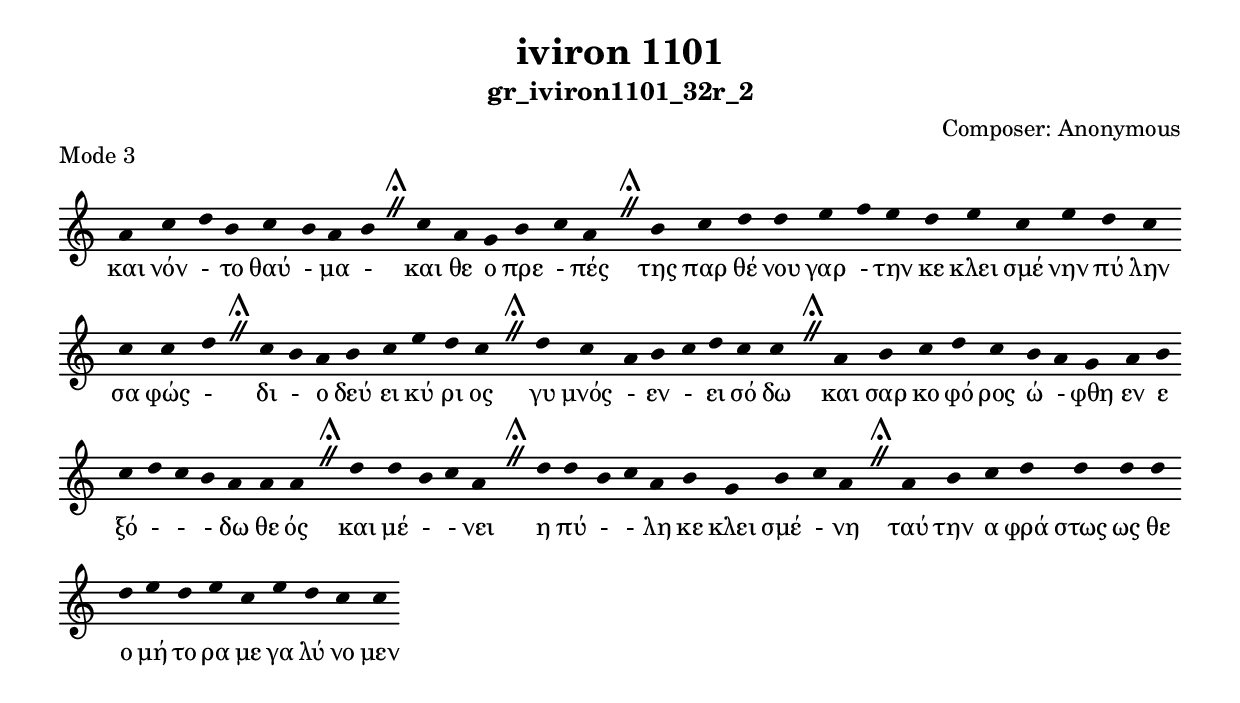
\include "gregorian.ly"

	\header {
 	  title = "iviron 1101"
	  subtitle = "gr_iviron1101_32r_2"
	  composer = "Composer: Αnonymous"
	  piece = "Mode 3"
	}

	chant = {
	  a'4 c''4 d''4 b'4 c''4 b'4 a'4 b'4 \divisioMaior
 c''4 a'4 g'4 b'4 c''4 a'4 \divisioMaior
 b'4 c''4 d''4 d''4 e''4 f''4 e''4 d''4 e''4 c''4 e''4 d''4 c''4 c''4 c''4 d''4 \divisioMaior
 c''4 b'4 a'4 b'4 c''4 e''4 d''4 c''4 \divisioMaior
 d''4 c''4 a'4 b'4 c''4 d''4 c''4 c''4 \divisioMaior
 a'4 b'4 c''4 d''4 c''4 b'4 a'4 g'4 a'4 b'4 c''4 d''4 c''4 b'4 a'4 a'4 a'4 \divisioMaior
 d''4 d''4 b'4 c''4 a'4 \divisioMaior
 d''4 d''4 b'4 c''4 a'4 b'4 g'4 b'4 c''4 a'4 \divisioMaior
 a'4 b'4 c''4 d''4 d''4 d''4 d''4 d''4 e''4 d''4 e''4 c''4 e''4 d''4 c''4 c''4\finalis
	}

	verba = \lyricmode {και νόν - το θαύ - μα - 
και θε ο πρε - πές 
της παρ θέ νου γαρ - την κε κλει σμέ νην πύ λην σα φώς - 
δι - ο δεύ ει κύ ρι ος 
γυ μνός - εν - ει σό δω 
και σαρ κο φό ρος ώ - φθη εν ε ξό -  -  - δω θε ός 
και μέ -  - νει 
η πύ -  - λη κε κλει σμέ - νη 
ταύ την α φρά στως ως θε ο μή το ρα με γα λύ νο μεν 
	}


	\score {
	  \new Staff <<
	  \new Voice = "melody" \chant
	  \new Lyrics = "one" \lyricsto melody \verba
	  >>
	  \layout {
	    \context {
	      \Staff
	      \remove "Time_signature_engraver"
	      \remove "Bar_engraver"
	    }
	    \context {
	      \Voice
	      \remove "Stem_engraver"
	    }
	  }
	}